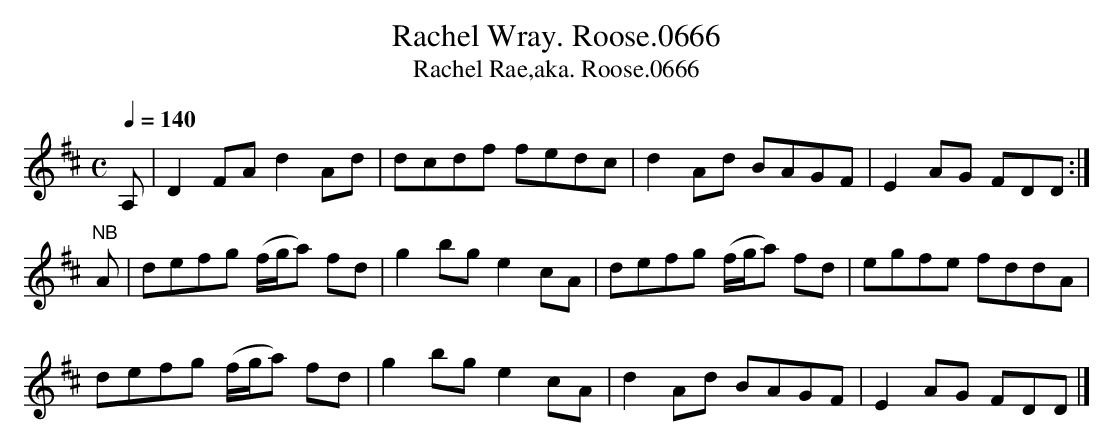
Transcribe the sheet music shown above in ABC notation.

X:1
T:Rachel Wray. Roose.0666
T:Rachel Rae,aka. Roose.0666
M:C
L:1/8
Q:1/4=140
K:D
A,|D2 FA d2 Ad|dcdf fedc|d2 Ad BAGF|E2AG FDD:|
"^NB"A|defg (f/g/a) fd|g2 bg e2 cA|defg (f/g/a) fd|egfe fddA|
defg (f/g/a) fd|g2 bg e2 cA|d2 Ad BAGF|E2 AG FDD|]
